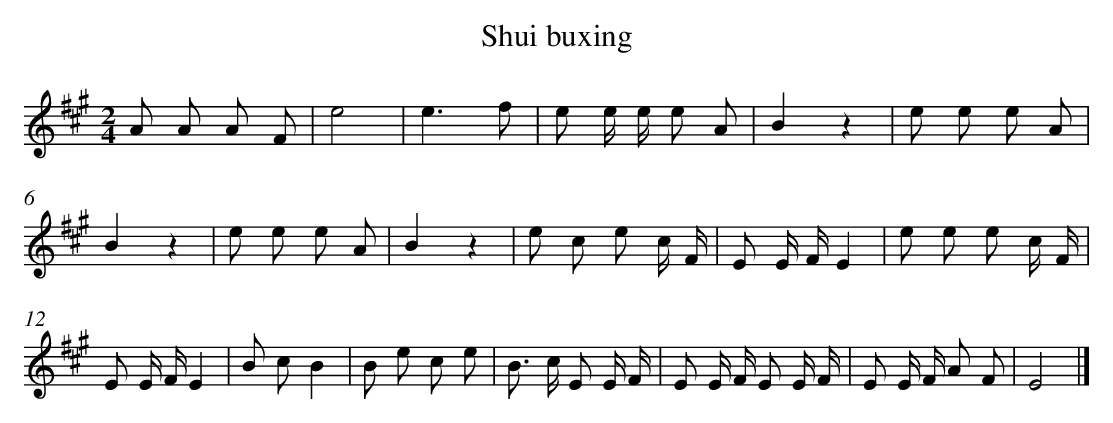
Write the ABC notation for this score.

X:1
T: Shui buxing
L: 1/8
M: 2/4
K: A
A A A F [I:setbarnb 1]|
e4 |
e3f |
e e/ e/ e A |
B2z2 |
e e e A |
B2z2 |
e e e A |
B2z2 |
e c e c/ F/ |
E E/ F/E2 |
e e e c/ F/ |
E E/ F/E2 |
B cB2 |
B e c e |
B> c E E/ F/ |
E E/ F/ E E/ F/ |
E E/ F/ A F |
E4 |]
